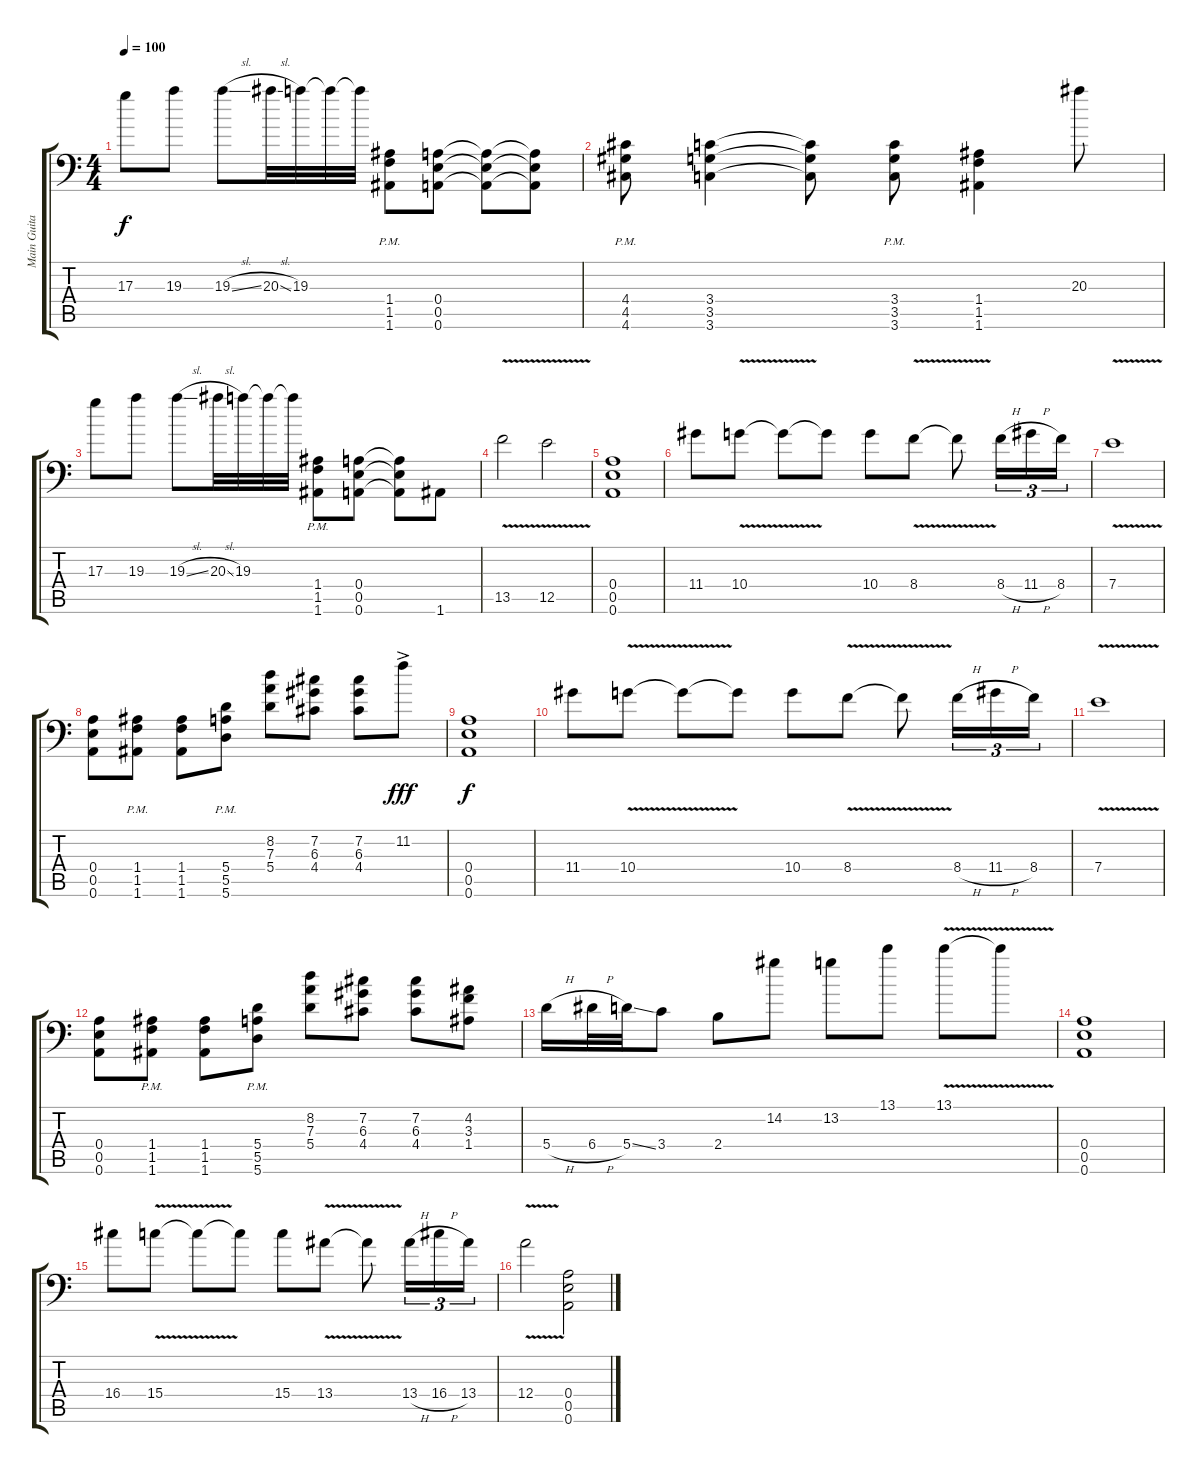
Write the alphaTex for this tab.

\track ("Main Guitar #2 - Dallas Toler- Wade" "Main Guita") {instrument overdrivenguitar}
\staff {score tabs}
\tuning (B3 Gb3 D3 A2 E2 A1) {hide}
\ts (4 4)
\tempo 100
\clef f4
\ks c
17.3.8{dy f} 19.3.8 19.3{sl}.8 20.3{sl}.32 19.3.32 19.3{t}.32 19.3{t}.32 (1.4{pm} 1.5{pm} 1.6{pm}).8 (0.4 0.5 0.6).8 (0.4{t} 0.5{t} 0.6{t}).8 (0.4{t} 0.5{t} 0.6{t}).8 |
(4.4{pm} 4.5{pm} 4.6{pm}).8 (3.4 3.5 3.6).4 (3.4{t} 3.5{t} 3.6{t}).8 (3.4{pm} 3.5{pm} 3.6{pm}).8 (1.4 1.5 1.6).4 20.3.8 |
17.3.8 19.3.8 19.3{sl}.8 20.3{sl}.32 19.3.32 19.3{t}.32 19.3{t}.32 (1.4{pm} 1.5{pm} 1.6{pm}).8 (0.4 0.5 0.6).8 (0.4{t} 0.5{t} 0.6{t}).8 1.6.8 |
13.5{v}.2 12.5{v}.2 |
(0.4 0.5 0.6).1 |
11.4.8 10.4{v}.8 10.4{t}.8 10.4{t}.8 10.4.8 8.4{v}.8 8.4{t}.8 8.4{h}.16{tu (3 2)} 11.4{h}.16{tu (3 2)} 8.4.16{tu (3 2)} |
7.4{v}.1 |
(0.4 0.5 0.6).8 (1.4{pm} 1.5{pm} 1.6{pm}).8 (1.4 1.5 1.6).8 (5.4{pm} 5.5{pm} 5.6{pm}).8 (8.2 7.3 5.4).8 (7.2 6.3 4.4).8 (7.2 6.3 4.4).8 11.2{ac}.8{dy fff} |
(0.4 0.5 0.6).1{dy f} |
11.4.8 10.4{v}.8 10.4{t}.8 10.4{t}.8 10.4.8 8.4{v}.8 8.4{t}.8 8.4{h}.16{tu (3 2)} 11.4{h}.16{tu (3 2)} 8.4.16{tu (3 2)} |
7.4{v}.1 |
(0.4 0.5 0.6).8 (1.4{pm} 1.5{pm} 1.6{pm}).8 (1.4 1.5 1.6).8 (5.4{pm} 5.5{pm} 5.6{pm}).8 (8.2 7.3 5.4).8 (7.2 6.3 4.4).8 (7.2 6.3 4.4).8 (4.2 3.3 1.4).8 |
5.4{h}.16 6.4{h}.32 5.4{ss}.32 3.4.8 2.4.8 14.2.8 13.2.8 13.1.8 13.1{v}.8 13.1{t}.8 |
(0.4 0.5 0.6).1 |
16.4.8 15.4{v}.8 15.4{t}.8 15.4{t}.8 15.4.8 13.4{v}.8 13.4{t}.8 13.4{h}.16{tu (3 2)} 16.4{h}.16{tu (3 2)} 13.4.16{tu (3 2)} |
12.4{v}.2 (0.4 0.5 0.6).2
